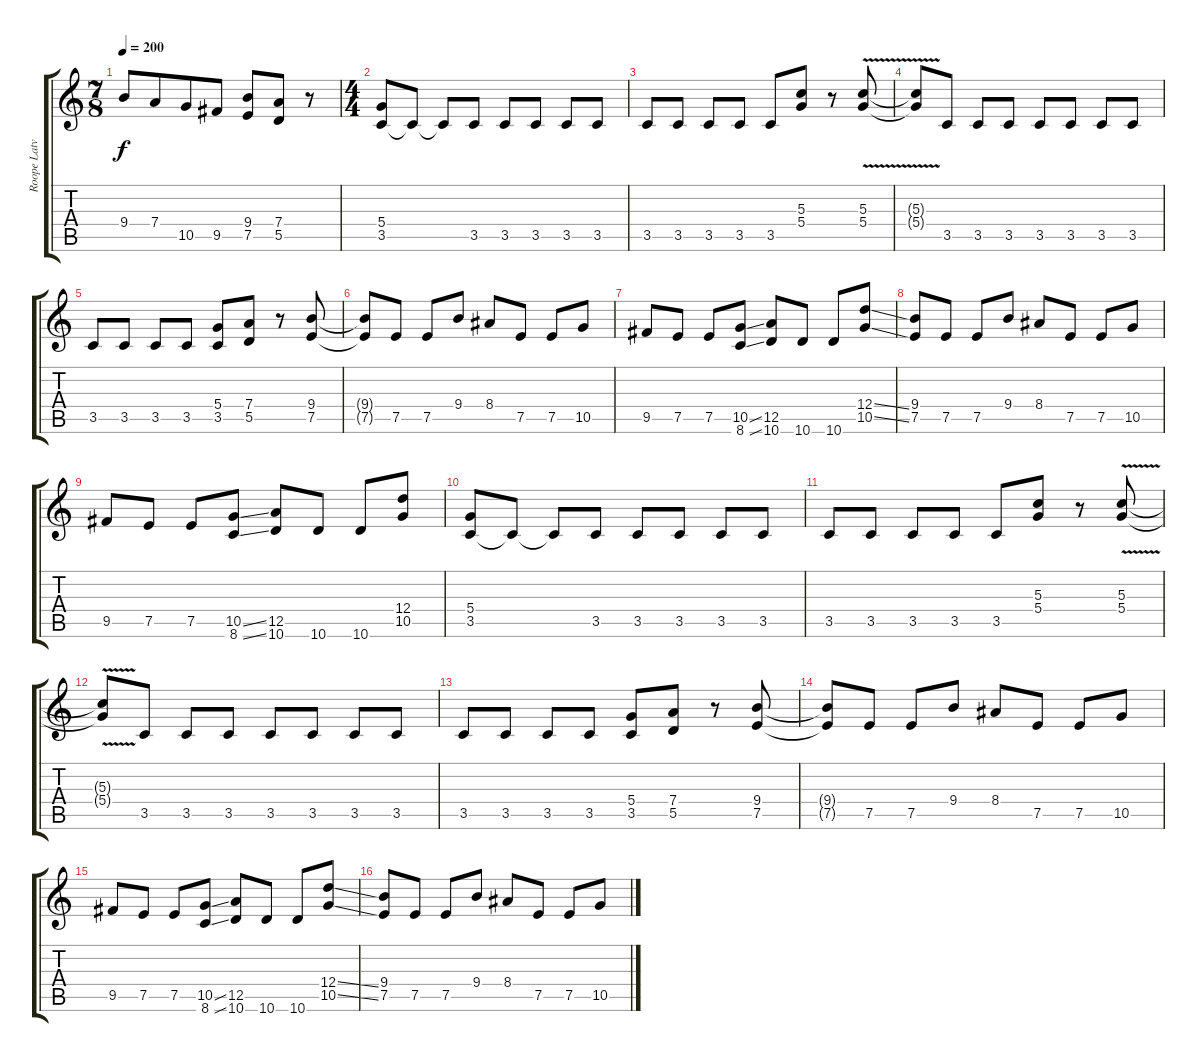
\track ("Roope Latvala" "Roope Latv") {instrument distortionguitar}
\staff {score tabs}
\tuning (E4 B3 G3 D3 A2 E2) {hide}
\ts (7 8)
\tempo 200
\clef g2
\ks c
9.4.8{dy f} 7.4.8 10.5.8 9.5.8 (9.4 7.5).8 (7.4 5.5).8 r.8 |
\ts (4 4)
(5.4 3.5).8 3.5{t}.8 3.5{t}.8 3.5.8 3.5.8 3.5.8 3.5.8 3.5.8 |
3.5.8 3.5.8 3.5.8 3.5.8 3.5.8 (5.3 5.4).8 r.8 (5.3{v} 5.4{v}).8 |
(5.3{t} 5.4{t}).8 3.5.8 3.5.8 3.5.8 3.5.8 3.5.8 3.5.8 3.5.8 |
3.5.8 3.5.8 3.5.8 3.5.8 (5.4 3.5).8 (7.4 5.5).8 r.8 (9.4 7.5).8 |
(9.4{t} 7.5{t}).8 7.5.8 7.5.8 9.4.8 8.4.8 7.5.8 7.5.8 10.5.8 |
9.5.8 7.5.8 7.5.8 (10.5{ss} 8.6{ss}).8 (12.5 10.6).8 10.6.8 10.6.8 (12.4{ss} 10.5{ss}).8 |
(9.4 7.5).8 7.5.8 7.5.8 9.4.8 8.4.8 7.5.8 7.5.8 10.5.8 |
9.5.8 7.5.8 7.5.8 (10.5{ss} 8.6{ss}).8 (12.5 10.6).8 10.6.8 10.6.8 (12.4 10.5).8 |
(5.4 3.5).8 3.5{t}.8 3.5{t}.8 3.5.8 3.5.8 3.5.8 3.5.8 3.5.8 |
3.5.8 3.5.8 3.5.8 3.5.8 3.5.8 (5.3 5.4).8 r.8 (5.3{v} 5.4{v}).8 |
(5.3{t} 5.4{t}).8 3.5.8 3.5.8 3.5.8 3.5.8 3.5.8 3.5.8 3.5.8 |
3.5.8 3.5.8 3.5.8 3.5.8 (5.4 3.5).8 (7.4 5.5).8 r.8 (9.4 7.5).8 |
(9.4{t} 7.5{t}).8 7.5.8 7.5.8 9.4.8 8.4.8 7.5.8 7.5.8 10.5.8 |
9.5.8 7.5.8 7.5.8 (10.5{ss} 8.6{ss}).8 (12.5 10.6).8 10.6.8 10.6.8 (12.4{ss} 10.5{ss}).8 |
(9.4 7.5).8 7.5.8 7.5.8 9.4.8 8.4.8 7.5.8 7.5.8 10.5.8
